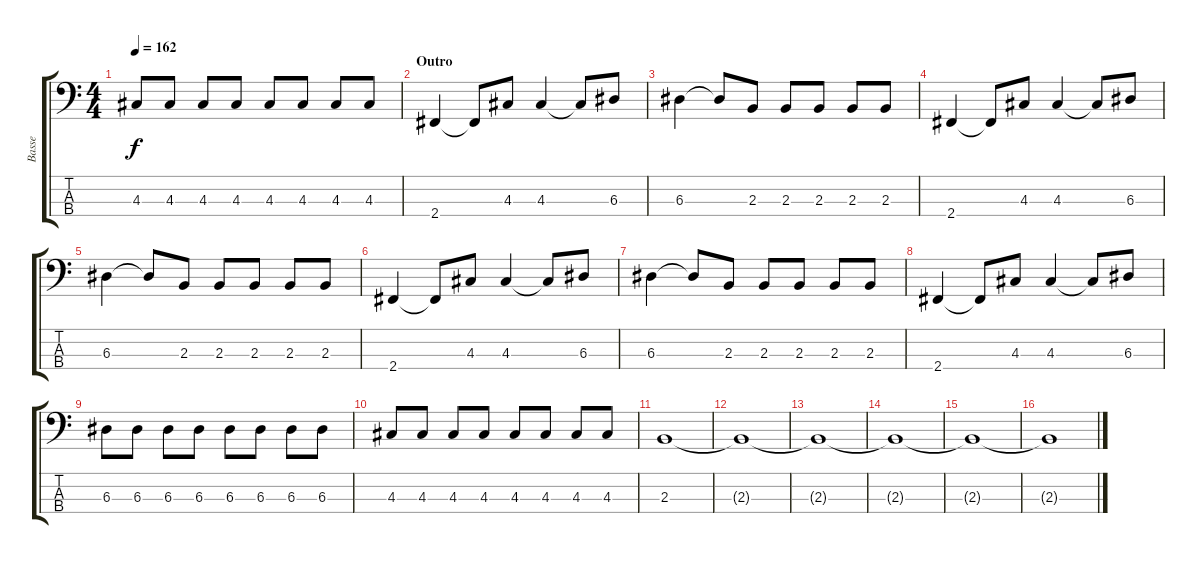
\track ("Basse" "Basse") {instrument electricbassfinger}
\staff {score tabs}
\tuning (G2 D2 A1 E1) {hide}
\ts (4 4)
\tempo 162
\clef f4
\ks c
4.3.8{dy f} 4.3.8 4.3.8 4.3.8 4.3.8 4.3.8 4.3.8 4.3.8 |
\section ("" "Outro")
2.4.4 2.4{t}.8 4.3.8 4.3.4 4.3{t}.8 6.3.8 |
6.3.4 6.3{t}.8 2.3.8 2.3.8 2.3.8 2.3.8 2.3.8 |
2.4.4 2.4{t}.8 4.3.8 4.3.4 4.3{t}.8 6.3.8 |
6.3.4 6.3{t}.8 2.3.8 2.3.8 2.3.8 2.3.8 2.3.8 |
2.4.4 2.4{t}.8 4.3.8 4.3.4 4.3{t}.8 6.3.8 |
6.3.4 6.3{t}.8 2.3.8 2.3.8 2.3.8 2.3.8 2.3.8 |
2.4.4 2.4{t}.8 4.3.8 4.3.4 4.3{t}.8 6.3.8 |
6.3.8 6.3.8 6.3.8 6.3.8 6.3.8 6.3.8 6.3.8 6.3.8 |
4.3.8 4.3.8 4.3.8 4.3.8 4.3.8 4.3.8 4.3.8 4.3.8 |
2.3.1{volume 5} |
2.3{t}.1 |
2.3{t}.1 |
2.3{t}.1 |
2.3{t}.1{volume 0} |
2.3{t}.1
